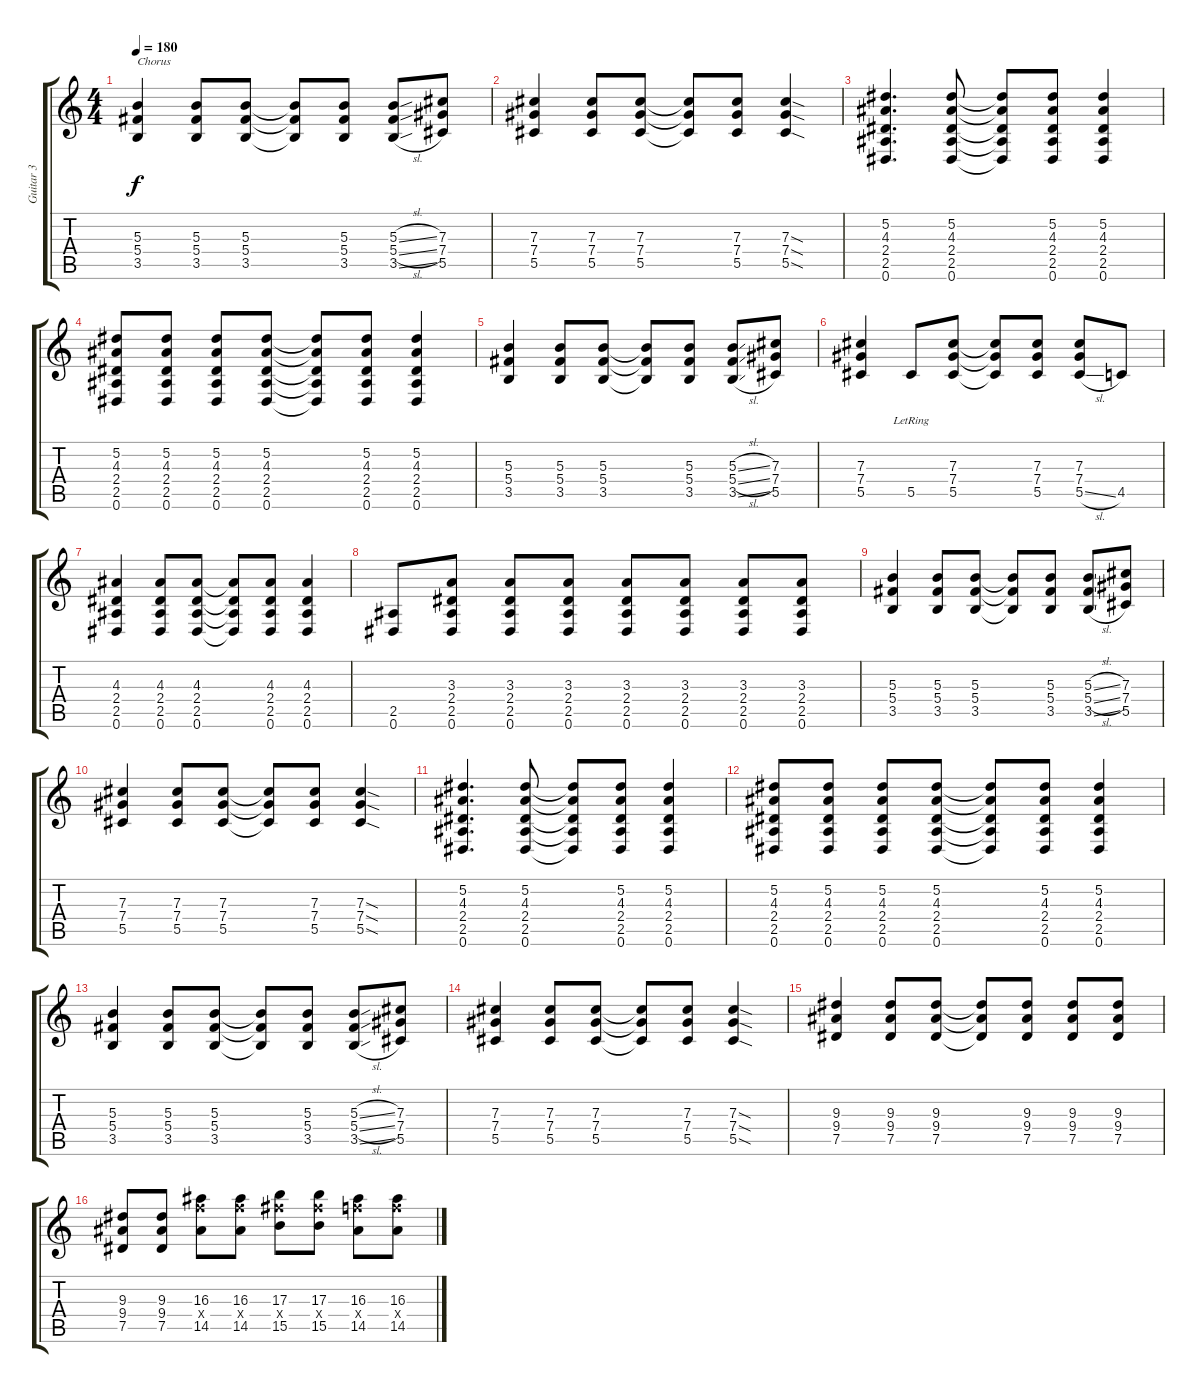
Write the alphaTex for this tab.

\track ("Guitar 3" "Guitar 3") {instrument distortionguitar}
\staff {score tabs}
\tuning (Eb4 Bb3 Gb3 Db3 Ab2 Eb2) {hide}
\ts (4 4)
\tempo 180
\clef g2
\ks c
(5.3 5.4 3.5).4{txt "Chorus" dy f} (5.3 5.4 3.5).8 (5.3 5.4 3.5).8 (5.3{t} 5.4{t} 3.5{t}).8 (5.3 5.4 3.5).8 (5.3{sl} 5.4{sl} 3.5{sl}).8 (7.3 7.4 5.5).8 |
(7.3 7.4 5.5).4 (7.3 7.4 5.5).8 (7.3 7.4 5.5).8 (7.3{t} 7.4{t} 5.5{t}).8 (7.3 7.4 5.5).8 (7.3{sod} 7.4{sod} 5.5{sod}).4 |
(5.2 4.3 2.4 2.5 0.6).4{d} (5.2 4.3 2.4 2.5 0.6).8 (5.2{t} 4.3{t} 2.4{t} 2.5{t} 0.6{t}).8 (5.2 4.3 2.4 2.5 0.6).8 (5.2 4.3 2.4 2.5 0.6).4 |
(5.2 4.3 2.4 2.5 0.6).8 (5.2 4.3 2.4 2.5 0.6).8 (5.2 4.3 2.4 2.5 0.6).8 (5.2 4.3 2.4 2.5 0.6).8 (5.2{t} 4.3{t} 2.4{t} 2.5{t} 0.6{t}).8 (5.2 4.3 2.4 2.5 0.6).8 (5.2 4.3 2.4 2.5 0.6).4 |
(5.3 5.4 3.5).4 (5.3 5.4 3.5).8 (5.3 5.4 3.5).8 (5.3{t} 5.4{t} 3.5{t}).8 (5.3 5.4 3.5).8 (5.3{sl} 5.4{sl} 3.5{sl}).8 (7.3 7.4 5.5).8 |
(7.3 7.4 5.5).4 5.5{lr}.8 (7.3 7.4 5.5).8 (7.3{t} 7.4{t} 5.5{t}).8 (7.3 7.4 5.5).8 (7.3 7.4 5.5{sl}).8 4.5.8 |
(4.3 2.4 2.5 0.6).4 (4.3 2.4 2.5 0.6).8 (4.3 2.4 2.5 0.6).8 (4.3{t} 2.4{t} 2.5{t} 0.6{t}).8 (4.3 2.4 2.5 0.6).8 (4.3 2.4 2.5 0.6).4 |
(2.5 0.6).8 (3.3 2.4 2.5 0.6).8 (3.3 2.4 2.5 0.6).8 (3.3 2.4 2.5 0.6).8 (3.3 2.4 2.5 0.6).8 (3.3 2.4 2.5 0.6).8 (3.3 2.4 2.5 0.6).8 (3.3 2.4 2.5 0.6).8 |
(5.3 5.4 3.5).4 (5.3 5.4 3.5).8 (5.3 5.4 3.5).8 (5.3{t} 5.4{t} 3.5{t}).8 (5.3 5.4 3.5).8 (5.3{sl} 5.4{sl} 3.5{sl}).8 (7.3 7.4 5.5).8 |
(7.3 7.4 5.5).4 (7.3 7.4 5.5).8 (7.3 7.4 5.5).8 (7.3{t} 7.4{t} 5.5{t}).8 (7.3 7.4 5.5).8 (7.3{sod} 7.4{sod} 5.5{sod}).4 |
(5.2 4.3 2.4 2.5 0.6).4{d} (5.2 4.3 2.4 2.5 0.6).8 (5.2{t} 4.3{t} 2.4{t} 2.5{t} 0.6{t}).8 (5.2 4.3 2.4 2.5 0.6).8 (5.2 4.3 2.4 2.5 0.6).4 |
(5.2 4.3 2.4 2.5 0.6).8 (5.2 4.3 2.4 2.5 0.6).8 (5.2 4.3 2.4 2.5 0.6).8 (5.2 4.3 2.4 2.5 0.6).8 (5.2{t} 4.3{t} 2.4{t} 2.5{t} 0.6{t}).8 (5.2 4.3 2.4 2.5 0.6).8 (5.2 4.3 2.4 2.5 0.6).4 |
(5.3 5.4 3.5).4 (5.3 5.4 3.5).8 (5.3 5.4 3.5).8 (5.3{t} 5.4{t} 3.5{t}).8 (5.3 5.4 3.5).8 (5.3{sl} 5.4{sl} 3.5{sl}).8 (7.3 7.4 5.5).8 |
(7.3 7.4 5.5).4 (7.3 7.4 5.5).8 (7.3 7.4 5.5).8 (7.3{t} 7.4{t} 5.5{t}).8 (7.3 7.4 5.5).8 (7.3{sod} 7.4{sod} 5.5{sod}).4 |
(9.3 9.4 7.5).4 (9.3 9.4 7.5).8 (9.3 9.4 7.5).8 (9.3{t} 9.4{t} 7.5{t}).8 (9.3 9.4 7.5).8 (9.3 9.4 7.5).8 (9.3 9.4 7.5).8 |
(9.3 9.4 7.5).8 (9.3 9.4 7.5).8 (16.3 16.4{x} 14.5).8 (16.3 16.4{x} 14.5).8 (17.3 17.4{x} 15.5).8 (17.3 17.4{x} 15.5).8 (16.3 16.4{x} 14.5).8 (16.3 16.4{x} 14.5).8
